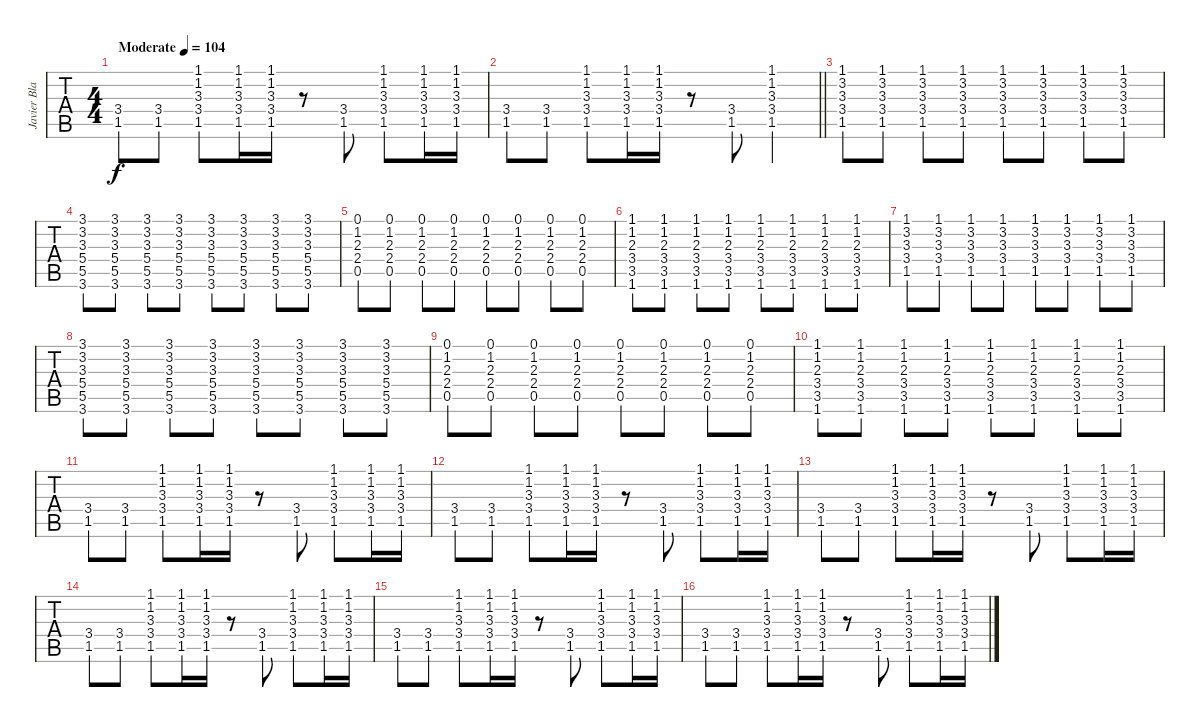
\track ("Javier Blake " "Javier Bla") {instrument acousticguitarsteel}
\staff {tabs}
\tuning (E4 B3 G3 D3 A2 E2) {hide}
\ts (4 4)
\tempo (104 "Moderate")
\clef g2
\ks c
(3.4 1.5).8{dy f instrument acousticguitarsteel} (3.4 1.5).8 (1.1 1.2 3.3 3.4 1.5).8 (1.1 1.2 3.3 3.4 1.5).16 (1.1 1.2 3.3 3.4 1.5).16 r.8 (3.4 1.5).8 (1.1 1.2 3.3 3.4 1.5).8 (1.1 1.2 3.3 3.4 1.5).16 (1.1 1.2 3.3 3.4 1.5).16 |
\barLineRight lightlight
(3.4 1.5).8 (3.4 1.5).8 (1.1 1.2 3.3 3.4 1.5).8 (1.1 1.2 3.3 3.4 1.5).16 (1.1 1.2 3.3 3.4 1.5).16 r.8 (3.4 1.5).8 (1.1 1.2 3.3 3.4 1.5).4 |
(1.1 3.2 3.3 3.4 1.5).8 (1.1 3.2 3.3 3.4 1.5).8 (1.1 3.2 3.3 3.4 1.5).8 (1.1 3.2 3.3 3.4 1.5).8 (1.1 3.2 3.3 3.4 1.5).8 (1.1 3.2 3.3 3.4 1.5).8 (1.1 3.2 3.3 3.4 1.5).8 (1.1 3.2 3.3 3.4 1.5).8 |
(3.1 3.2 3.3 5.4 5.5 3.6).8 (3.1 3.2 3.3 5.4 5.5 3.6).8 (3.1 3.2 3.3 5.4 5.5 3.6).8 (3.1 3.2 3.3 5.4 5.5 3.6).8 (3.1 3.2 3.3 5.4 5.5 3.6).8 (3.1 3.2 3.3 5.4 5.5 3.6).8 (3.1 3.2 3.3 5.4 5.5 3.6).8 (3.1 3.2 3.3 5.4 5.5 3.6).8 |
(0.1 1.2 2.3 2.4 0.5).8 (0.1 1.2 2.3 2.4 0.5).8 (0.1 1.2 2.3 2.4 0.5).8 (0.1 1.2 2.3 2.4 0.5).8 (0.1 1.2 2.3 2.4 0.5).8 (0.1 1.2 2.3 2.4 0.5).8 (0.1 1.2 2.3 2.4 0.5).8 (0.1 1.2 2.3 2.4 0.5).8 |
(1.1 1.2 2.3 3.4 3.5 1.6).8 (1.1 1.2 2.3 3.4 3.5 1.6).8 (1.1 1.2 2.3 3.4 3.5 1.6).8 (1.1 1.2 2.3 3.4 3.5 1.6).8 (1.1 1.2 2.3 3.4 3.5 1.6).8 (1.1 1.2 2.3 3.4 3.5 1.6).8 (1.1 1.2 2.3 3.4 3.5 1.6).8 (1.1 1.2 2.3 3.4 3.5 1.6).8 |
(1.1 3.2 3.3 3.4 1.5).8 (1.1 3.2 3.3 3.4 1.5).8 (1.1 3.2 3.3 3.4 1.5).8 (1.1 3.2 3.3 3.4 1.5).8 (1.1 3.2 3.3 3.4 1.5).8 (1.1 3.2 3.3 3.4 1.5).8 (1.1 3.2 3.3 3.4 1.5).8 (1.1 3.2 3.3 3.4 1.5).8 |
(3.1 3.2 3.3 5.4 5.5 3.6).8 (3.1 3.2 3.3 5.4 5.5 3.6).8 (3.1 3.2 3.3 5.4 5.5 3.6).8 (3.1 3.2 3.3 5.4 5.5 3.6).8 (3.1 3.2 3.3 5.4 5.5 3.6).8 (3.1 3.2 3.3 5.4 5.5 3.6).8 (3.1 3.2 3.3 5.4 5.5 3.6).8 (3.1 3.2 3.3 5.4 5.5 3.6).8 |
(0.1 1.2 2.3 2.4 0.5).8 (0.1 1.2 2.3 2.4 0.5).8 (0.1 1.2 2.3 2.4 0.5).8 (0.1 1.2 2.3 2.4 0.5).8 (0.1 1.2 2.3 2.4 0.5).8 (0.1 1.2 2.3 2.4 0.5).8 (0.1 1.2 2.3 2.4 0.5).8 (0.1 1.2 2.3 2.4 0.5).8 |
(1.1 1.2 2.3 3.4 3.5 1.6).8 (1.1 1.2 2.3 3.4 3.5 1.6).8 (1.1 1.2 2.3 3.4 3.5 1.6).8 (1.1 1.2 2.3 3.4 3.5 1.6).8 (1.1 1.2 2.3 3.4 3.5 1.6).8 (1.1 1.2 2.3 3.4 3.5 1.6).8 (1.1 1.2 2.3 3.4 3.5 1.6).8 (1.1 1.2 2.3 3.4 3.5 1.6).8 |
(3.4 1.5).8 (3.4 1.5).8 (1.1 1.2 3.3 3.4 1.5).8 (1.1 1.2 3.3 3.4 1.5).16 (1.1 1.2 3.3 3.4 1.5).16 r.8 (3.4 1.5).8 (1.1 1.2 3.3 3.4 1.5).8 (1.1 1.2 3.3 3.4 1.5).16 (1.1 1.2 3.3 3.4 1.5).16 |
(3.4 1.5).8 (3.4 1.5).8 (1.1 1.2 3.3 3.4 1.5).8 (1.1 1.2 3.3 3.4 1.5).16 (1.1 1.2 3.3 3.4 1.5).16 r.8 (3.4 1.5).8 (1.1 1.2 3.3 3.4 1.5).8 (1.1 1.2 3.3 3.4 1.5).16 (1.1 1.2 3.3 3.4 1.5).16 |
(3.4 1.5).8 (3.4 1.5).8 (1.1 1.2 3.3 3.4 1.5).8 (1.1 1.2 3.3 3.4 1.5).16 (1.1 1.2 3.3 3.4 1.5).16 r.8 (3.4 1.5).8 (1.1 1.2 3.3 3.4 1.5).8 (1.1 1.2 3.3 3.4 1.5).16 (1.1 1.2 3.3 3.4 1.5).16 |
(3.4 1.5).8 (3.4 1.5).8 (1.1 1.2 3.3 3.4 1.5).8 (1.1 1.2 3.3 3.4 1.5).16 (1.1 1.2 3.3 3.4 1.5).16 r.8 (3.4 1.5).8 (1.1 1.2 3.3 3.4 1.5).8 (1.1 1.2 3.3 3.4 1.5).16 (1.1 1.2 3.3 3.4 1.5).16 |
(3.4 1.5).8 (3.4 1.5).8 (1.1 1.2 3.3 3.4 1.5).8 (1.1 1.2 3.3 3.4 1.5).16 (1.1 1.2 3.3 3.4 1.5).16 r.8 (3.4 1.5).8 (1.1 1.2 3.3 3.4 1.5).8 (1.1 1.2 3.3 3.4 1.5).16 (1.1 1.2 3.3 3.4 1.5).16 |
(3.4 1.5).8 (3.4 1.5).8 (1.1 1.2 3.3 3.4 1.5).8 (1.1 1.2 3.3 3.4 1.5).16 (1.1 1.2 3.3 3.4 1.5).16 r.8 (3.4 1.5).8 (1.1 1.2 3.3 3.4 1.5).8 (1.1 1.2 3.3 3.4 1.5).16 (1.1 1.2 3.3 3.4 1.5).16
